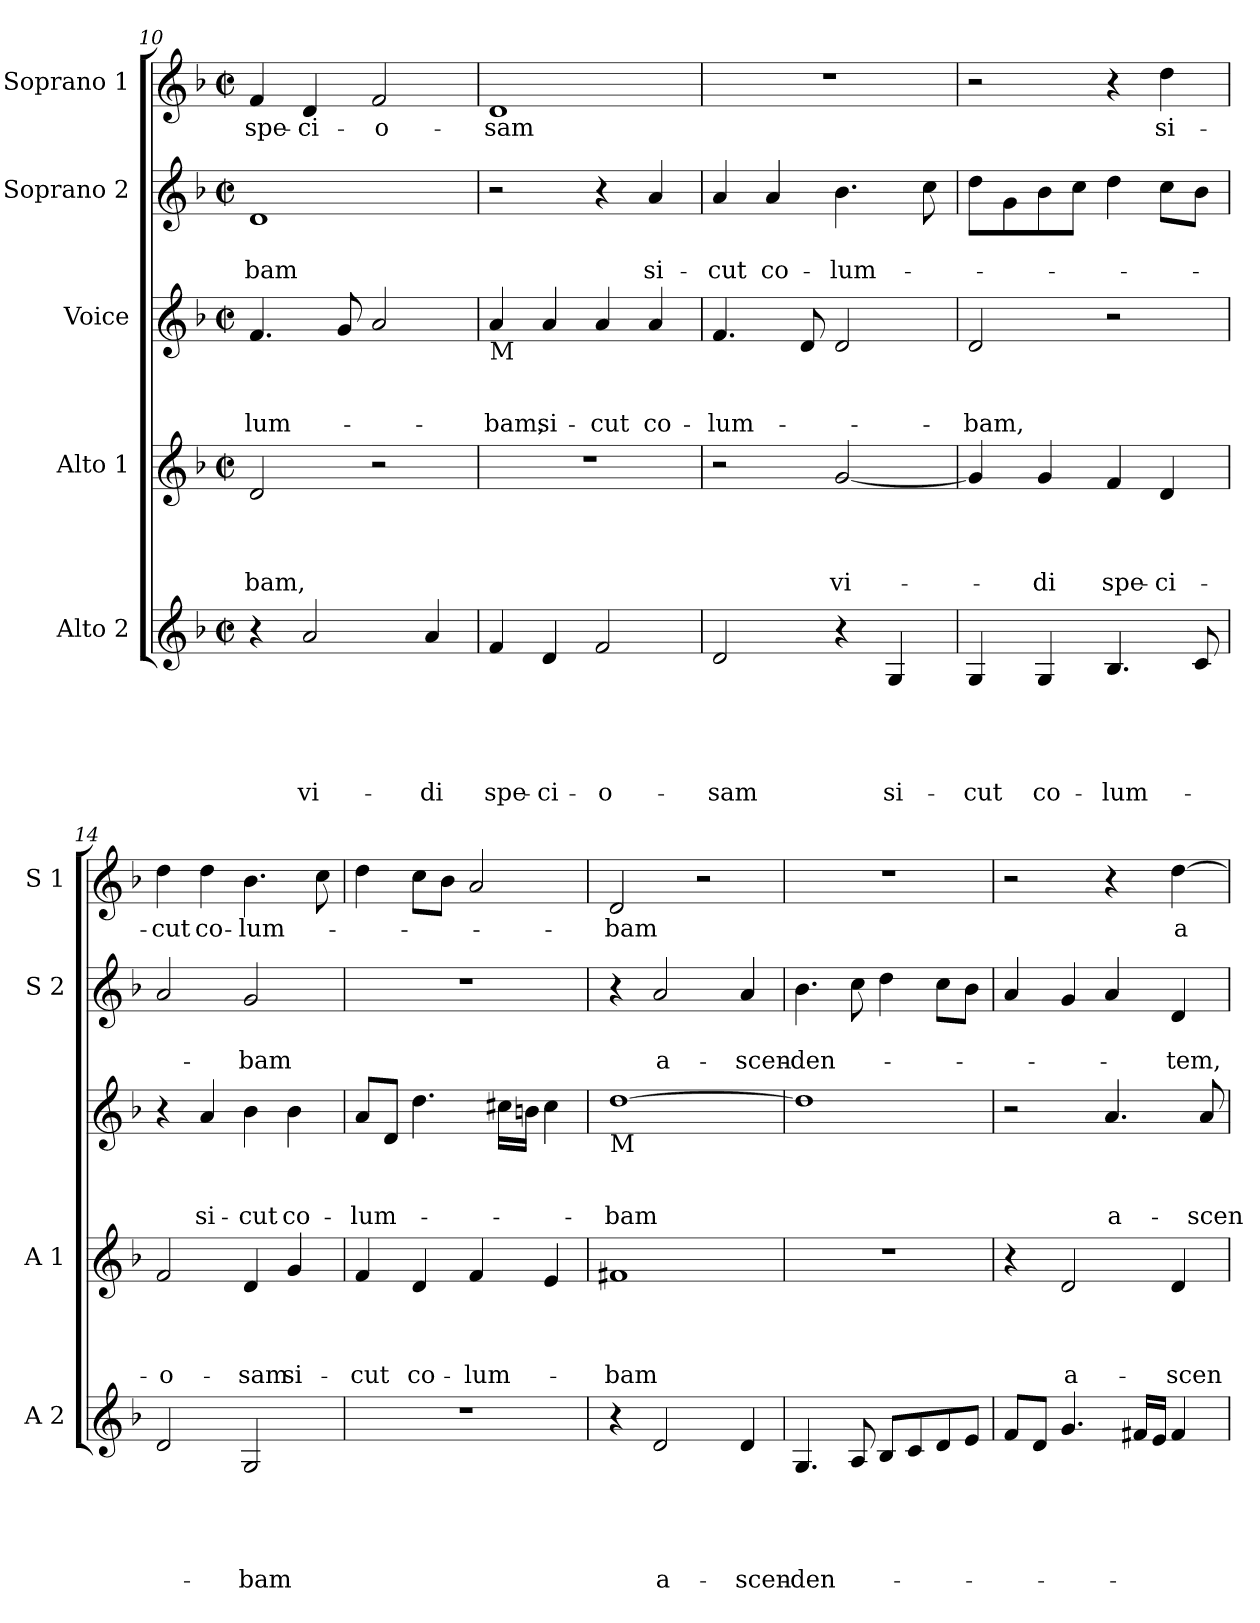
**kern	**text	**text	**text	**text	**text	**kern	**text	**text	**text	**text	**kern	**text	**text	**text	**kern	**text	**text	**kern	**text
*part5	*part5	*part5	*part5	*part5	*part5	*part4	*part4	*part4	*part4	*part4	*part3	*part3	*part3	*part3	*part2	*part2	*part2	*part1	*part1
*staff5	*staff5	*staff5	*staff5	*staff5	*staff5	*staff4	*staff4	*staff4	*staff4	*staff4	*staff3	*staff3	*staff3	*staff3	*staff2	*staff2	*staff2	*staff1	*staff1
*I"Alto 2	*	*	*	*	*	*I"Alto 1	*	*	*	*	*I"Voice	*	*	*	*I"Soprano 2	*	*	*I"Soprano 1	*
*I'A 2	*	*	*	*	*	*I'A 1	*	*	*	*	*	*	*	*	*I'S 2	*	*	*I'S 1	*
*clefG2	*	*	*	*	*	*clefG2	*	*	*	*	*clefG2	*	*	*	*clefG2	*	*	*clefG2	*
*k[b-]	*	*	*	*	*	*k[b-]	*	*	*	*	*k[b-]	*	*	*	*k[b-]	*	*	*k[b-]	*
*d:	*	*	*	*	*	*d:	*	*	*	*	*d:	*	*	*	*d:	*	*	*d:	*
*M2/2	*	*	*	*	*	*M2/2	*	*	*	*	*M2/2	*	*	*	*M2/2	*	*	*M2/2	*
*met(c|)	*	*	*	*	*	*met(c|)	*	*	*	*	*met(c|)	*	*	*	*met(c|)	*	*	*met(c|)	*
=10	=10	=10	=10	=10	=10	=10	=10	=10	=10	=10	=10	=10	=10	=10	=10	=10	=10	=10	=10
!	!	!	!	!	!	!	!	!	!	!LO:LY:b	!	!	!	!LO:LY:b	!	!	!LO:LY:b	!	!LO:LY:b
4r	.	.	.	.	.	2d/	.	.	.	-bam,	4.f/	.	.	-lum-	1d	.	-bam	4f/	spe-
!	!	!	!	!	!LO:LY:b	!	!	!	!	!	!	!	!	!	!	!	!	!	!LO:LY:b
2a/	.	.	.	.	vi-	.	.	.	.	.	.	.	.	.	.	.	.	4d/	-ci-
.	.	.	.	.	.	.	.	.	.	.	8g/	.	.	.	.	.	.	.	.
!	!	!	!	!	!	!	!	!	!	!	!	!	!	!	!	!	!	!	!LO:LY:b
.	.	.	.	.	.	2r	.	.	.	.	2a/	.	.	.	.	.	.	2f/	-o-
!	!	!	!	!	!LO:LY:b	!	!	!	!	!	!	!	!	!	!	!	!	!	!
4a/	.	.	.	.	-di	.	.	.	.	.	.	.	.	.	.	.	.	.	.
!!LO:PB:g=z
=11	=11	=11	=11	=11	=11	=11	=11	=11	=11	=11	=11	=11	=11	=11	=11	=11	=11	=11	=11
!	!	!	!	!	!	!	!	!	!	!	!LO:TX:b:t=M	!	!	!	!	!	!	!	!
!	!	!	!	!	!LO:LY:b	!	!	!	!	!	!	!	!	!LO:LY:b	!	!	!	!	!LO:LY:b
4f/	.	.	.	.	spe-	1r	.	.	.	.	4a/	.	.	-bam,	2r	.	.	1d	-sam
!	!	!	!	!	!LO:LY:b	!	!	!	!	!	!	!	!	!LO:LY:b	!	!	!	!	!
4d/	.	.	.	.	-ci-	.	.	.	.	.	4a/	.	.	si-	.	.	.	.	.
!	!	!	!	!	!LO:LY:b	!	!	!	!	!	!	!	!	!LO:LY:b	!	!	!	!	!
2f/	.	.	.	.	-o-	.	.	.	.	.	4a/	.	.	-cut	4r	.	.	.	.
!	!	!	!	!	!	!	!	!	!	!	!	!	!	!LO:LY:b	!	!	!LO:LY:b	!	!
.	.	.	.	.	.	.	.	.	.	.	4a/	.	.	co-	4a/	.	si-	.	.
=12	=12	=12	=12	=12	=12	=12	=12	=12	=12	=12	=12	=12	=12	=12	=12	=12	=12	=12	=12
!	!	!	!	!	!LO:LY:b	!	!	!	!	!	!	!	!	!LO:LY:b	!	!	!LO:LY:b	!	!
2d/	.	.	.	.	-sam	2r	.	.	.	.	4.f/	.	.	-lum-	4a/	.	-cut	1r	.
!	!	!	!	!	!	!	!	!	!	!	!	!	!	!	!	!	!LO:LY:b	!	!
.	.	.	.	.	.	.	.	.	.	.	.	.	.	.	4a/	.	co-	.	.
.	.	.	.	.	.	.	.	.	.	.	8d/	.	.	.	.	.	.	.	.
!	!	!	!	!	!	!	!	!	!	!LO:LY:b	!	!	!	!	!	!	!LO:LY:b	!	!
4r	.	.	.	.	.	[2g/	.	.	.	vi-	2d/	.	.	.	4.b-\	.	-lum-	.	.
!	!	!	!	!	!LO:LY:b	!	!	!	!	!	!	!	!	!	!	!	!	!	!
4G/	.	.	.	.	si-	.	.	.	.	.	.	.	.	.	.	.	.	.	.
.	.	.	.	.	.	.	.	.	.	.	.	.	.	.	8cc\	.	.	.	.
=13	=13	=13	=13	=13	=13	=13	=13	=13	=13	=13	=13	=13	=13	=13	=13	=13	=13	=13	=13
!	!	!	!	!	!LO:LY:b	!	!	!	!	!	!	!	!	!LO:LY:b	!	!	!	!	!
4G/	.	.	.	.	-cut	4g/]	.	.	.	.	2d/	.	.	-bam,	8dd\L	.	.	2r	.
.	.	.	.	.	.	.	.	.	.	.	.	.	.	.	8g\	.	.	.	.
!	!	!	!	!	!LO:LY:b	!	!	!	!	!LO:LY:b	!	!	!	!	!	!	!	!	!
4G/	.	.	.	.	co-	4g/	.	.	.	-di	.	.	.	.	8b-\	.	.	.	.
.	.	.	.	.	.	.	.	.	.	.	.	.	.	.	8cc\J	.	.	.	.
!	!	!	!	!	!LO:LY:b	!	!	!	!	!LO:LY:b	!	!	!	!	!	!	!	!	!
4.B-/	.	.	.	.	-lum-	4f/	.	.	.	spe-	2r	.	.	.	4dd\	.	.	4r	.
!	!	!	!	!	!	!	!	!	!	!LO:LY:b	!	!	!	!	!	!	!	!	!LO:LY:b
.	.	.	.	.	.	4d/	.	.	.	-ci-	.	.	.	.	8cc\L	.	.	4dd\	si-
8c/	.	.	.	.	.	.	.	.	.	.	.	.	.	.	8b-\J	.	.	.	.
=14	=14	=14	=14	=14	=14	=14	=14	=14	=14	=14	=14	=14	=14	=14	=14	=14	=14	=14	=14
!	!	!	!	!	!	!	!	!	!	!LO:LY:b	!	!	!	!	!	!	!	!	!LO:LY:b
2d/	.	.	.	.	.	2f/	.	.	.	-o-	4r	.	.	.	2a/	.	.	4dd\	-cut
!	!	!	!	!	!	!	!	!	!	!	!	!	!	!LO:LY:b	!	!	!	!	!LO:LY:b
.	.	.	.	.	.	.	.	.	.	.	4a/	.	.	si-	.	.	.	4dd\	co-
!	!	!	!	!	!LO:LY:b	!	!	!	!	!LO:LY:b	!	!	!	!LO:LY:b	!	!	!LO:LY:b	!	!LO:LY:b
2G/	.	.	.	.	-bam	4d/	.	.	.	-sam	4b-\	.	.	-cut	2g/	.	-bam	4.b-\	-lum-
!	!	!	!	!	!	!	!	!	!	!LO:LY:b	!	!	!	!LO:LY:b	!	!	!	!	!
.	.	.	.	.	.	4g/	.	.	.	si-	4b-\	.	.	co-	.	.	.	.	.
.	.	.	.	.	.	.	.	.	.	.	.	.	.	.	.	.	.	8cc\	.
=15	=15	=15	=15	=15	=15	=15	=15	=15	=15	=15	=15	=15	=15	=15	=15	=15	=15	=15	=15
!	!	!	!	!	!	!	!	!	!	!LO:LY:b	!	!	!	!LO:LY:b	!	!	!	!	!
1r	.	.	.	.	.	4f/	.	.	.	-cut	8a/L	.	.	-lum-	1r	.	.	4dd\	.
.	.	.	.	.	.	.	.	.	.	.	8d/J	.	.	.	.	.	.	.	.
!	!	!	!	!	!	!	!	!	!	!LO:LY:b	!	!	!	!	!	!	!	!	!
.	.	.	.	.	.	4d/	.	.	.	co-	4.dd\	.	.	.	.	.	.	8cc\L	.
.	.	.	.	.	.	.	.	.	.	.	.	.	.	.	.	.	.	8b-\J	.
!	!	!	!	!	!	!	!	!	!	!LO:LY:b	!	!	!	!	!	!	!	!	!
.	.	.	.	.	.	4f/	.	.	.	-lum-	.	.	.	.	.	.	.	2a/	.
.	.	.	.	.	.	.	.	.	.	.	16cc#X\LL	.	.	.	.	.	.	.	.
.	.	.	.	.	.	.	.	.	.	.	16bn\JJ	.	.	.	.	.	.	.	.
.	.	.	.	.	.	4e/	.	.	.	.	4cc#\	.	.	.	.	.	.	.	.
!!LO:LB:g=z
=16	=16	=16	=16	=16	=16	=16	=16	=16	=16	=16	=16	=16	=16	=16	=16	=16	=16	=16	=16
!	!	!	!	!	!	!	!	!	!	!	!LO:TX:b:t=M	!	!	!	!	!	!	!	!
!	!	!	!	!	!	!	!	!	!	!LO:LY:b	!	!	!	!LO:LY:b	!	!	!	!	!LO:LY:b
4r	.	.	.	.	.	1f#X	.	.	.	-bam	[1dd	.	.	-bam	4r	.	.	2d/	-bam
!	!	!	!	!	!LO:LY:b	!	!	!	!	!	!	!	!	!	!	!	!LO:LY:b	!	!
2d/	.	.	.	.	a-	.	.	.	.	.	.	.	.	.	2a/	.	a-	.	.
.	.	.	.	.	.	.	.	.	.	.	.	.	.	.	.	.	.	2r	.
!	!	!	!	!	!LO:LY:b	!	!	!	!	!	!	!	!	!	!	!	!LO:LY:b	!	!
4d/	.	.	.	.	-scen-	.	.	.	.	.	.	.	.	.	4a/	.	-scen-	.	.
=17	=17	=17	=17	=17	=17	=17	=17	=17	=17	=17	=17	=17	=17	=17	=17	=17	=17	=17	=17
!	!	!	!	!	!LO:LY:b	!	!	!	!	!	!	!	!	!	!	!	!LO:LY:b	!	!
4.G/	.	.	.	.	-den-	1r	.	.	.	.	1dd]	.	.	.	4.b-\	.	-den-	1r	.
8A/	.	.	.	.	.	.	.	.	.	.	.	.	.	.	8cc\	.	.	.	.
8B-/L	.	.	.	.	.	.	.	.	.	.	.	.	.	.	4dd\	.	.	.	.
8c/	.	.	.	.	.	.	.	.	.	.	.	.	.	.	.	.	.	.	.
8d/	.	.	.	.	.	.	.	.	.	.	.	.	.	.	8cc\L	.	.	.	.
8e/J	.	.	.	.	.	.	.	.	.	.	.	.	.	.	8b-\J	.	.	.	.
=18	=18	=18	=18	=18	=18	=18	=18	=18	=18	=18	=18	=18	=18	=18	=18	=18	=18	=18	=18
8f/L	.	.	.	.	.	4r	.	.	.	.	2r	.	.	.	4a/	.	.	2r	.
8d/J	.	.	.	.	.	.	.	.	.	.	.	.	.	.	.	.	.	.	.
!	!	!	!	!	!	!	!	!	!	!LO:LY:b	!	!	!	!	!	!	!	!	!
4.g/	.	.	.	.	.	2d/	.	.	.	a-	.	.	.	.	4g/	.	.	.	.
!	!	!	!	!	!	!	!	!	!	!	!	!	!	!LO:LY:b	!	!	!	!	!
.	.	.	.	.	.	.	.	.	.	.	4.a/	.	.	a-	4a/	.	.	4r	.
16f#X/LL	.	.	.	.	.	.	.	.	.	.	.	.	.	.	.	.	.	.	.
16e/JJ	.	.	.	.	.	.	.	.	.	.	.	.	.	.	.	.	.	.	.
!	!	!	!	!	!	!	!	!	!	!LO:LY:b	!	!	!	!	!	!	!LO:LY:b	!	!LO:LY:b
4f#/	.	.	.	.	.	4d/	.	.	.	-scen-	.	.	.	.	4d/	.	-tem,	[4dd\	a-
!	!	!	!	!	!	!	!	!	!	!	!	!	!	!LO:LY:b	!	!	!	!	!
.	.	.	.	.	.	.	.	.	.	.	8a/	.	.	-scen-	.	.	.	.	.
=	=	=	=	=	=	=	=	=	=	=	=	=	=	=	=	=	=	=	=
*-	*-	*-	*-	*-	*-	*-	*-	*-	*-	*-	*-	*-	*-	*-	*-	*-	*-	*-	*-
